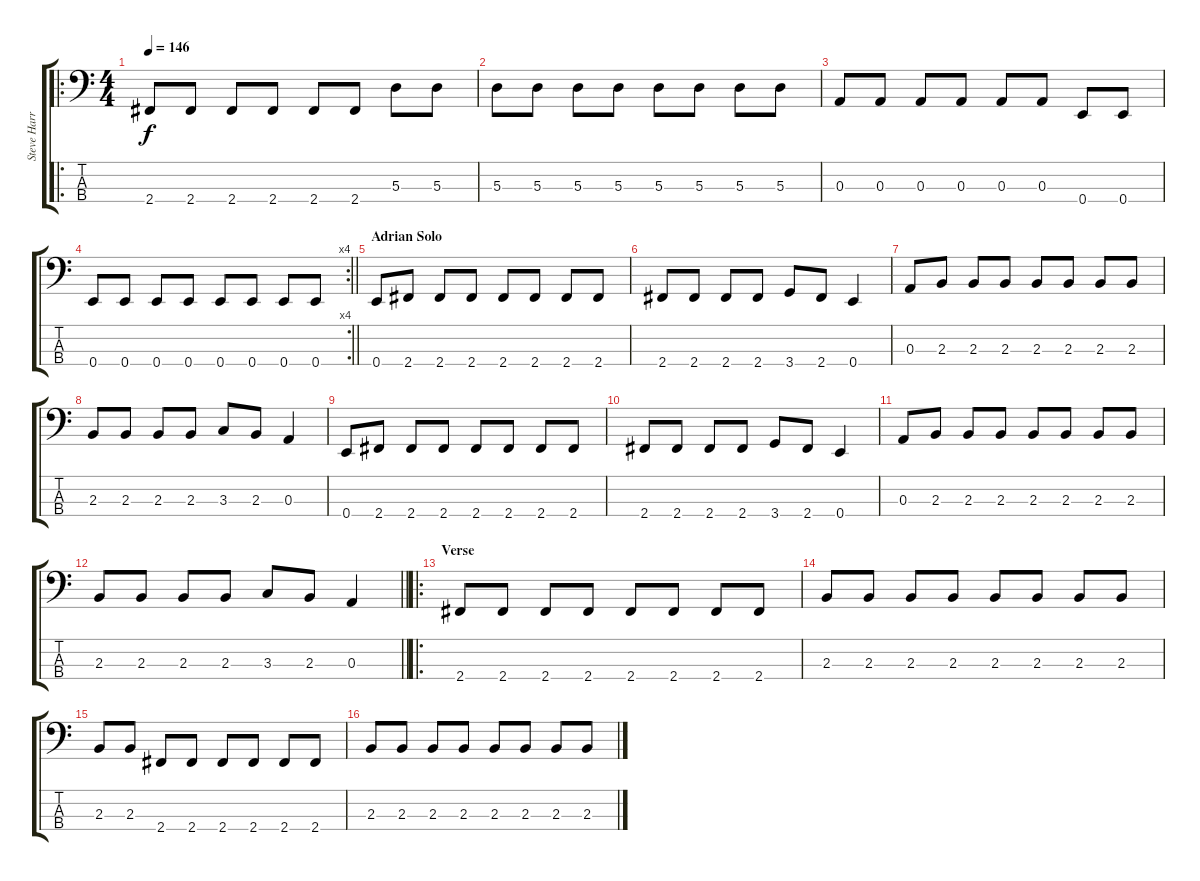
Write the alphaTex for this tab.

\track ("Steve Harris" "Steve Harr") {instrument electricbassfinger}
\staff {score tabs}
\tuning (G2 D2 A1 E1) {hide}
\ro
\ts (4 4)
\tempo 146
\clef f4
\ks c
2.4.8{dy f} 2.4.8 2.4.8 2.4.8 2.4.8 2.4.8 5.3.8 5.3.8 |
5.3.8 5.3.8 5.3.8 5.3.8 5.3.8 5.3.8 5.3.8 5.3.8 |
0.3.8 0.3.8 0.3.8 0.3.8 0.3.8 0.3.8 0.4.8 0.4.8 |
\rc 4
\barLineRight lightlight
0.4.8 0.4.8 0.4.8 0.4.8 0.4.8 0.4.8 0.4.8 0.4.8 |
\section ("" "Adrian Solo")
0.4.8 2.4.8 2.4.8 2.4.8 2.4.8 2.4.8 2.4.8 2.4.8 |
2.4.8 2.4.8 2.4.8 2.4.8 3.4.8 2.4.8 0.4.4 |
0.3.8 2.3.8 2.3.8 2.3.8 2.3.8 2.3.8 2.3.8 2.3.8 |
2.3.8 2.3.8 2.3.8 2.3.8 3.3.8 2.3.8 0.3.4 |
0.4.8 2.4.8 2.4.8 2.4.8 2.4.8 2.4.8 2.4.8 2.4.8 |
2.4.8 2.4.8 2.4.8 2.4.8 3.4.8 2.4.8 0.4.4 |
0.3.8 2.3.8 2.3.8 2.3.8 2.3.8 2.3.8 2.3.8 2.3.8 |
\barLineRight lightlight
2.3.8 2.3.8 2.3.8 2.3.8 3.3.8 2.3.8 0.3.4 |
\ro
\section ("" "Verse")
2.4.8 2.4.8 2.4.8 2.4.8 2.4.8 2.4.8 2.4.8 2.4.8 |
2.3.8 2.3.8 2.3.8 2.3.8 2.3.8 2.3.8 2.3.8 2.3.8 |
2.3.8 2.3.8 2.4.8 2.4.8 2.4.8 2.4.8 2.4.8 2.4.8 |
2.3.8 2.3.8 2.3.8 2.3.8 2.3.8 2.3.8 2.3.8 2.3.8
